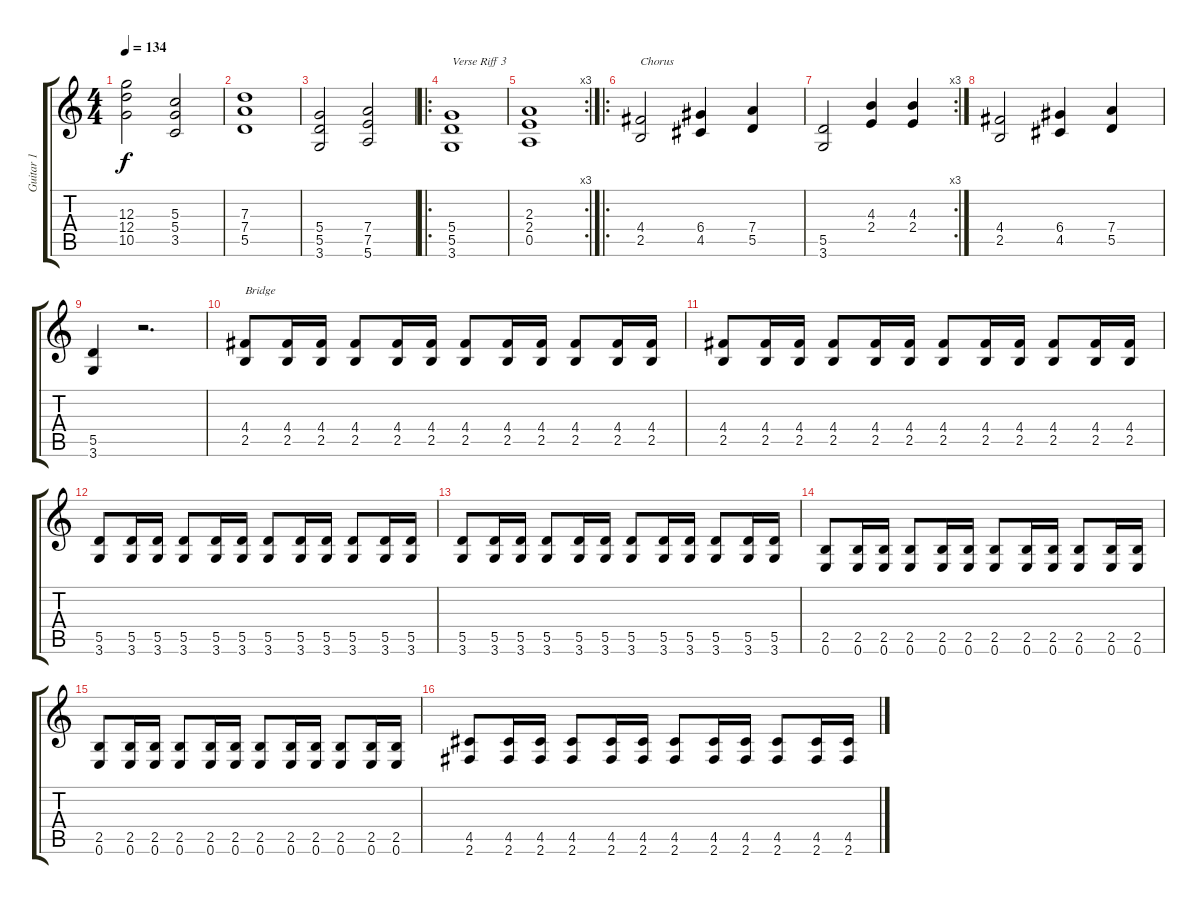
\track ("Guitar 1" "Guitar 1") {instrument distortionguitar}
\staff {score tabs}
\tuning (E4 B3 G3 D3 A2 E2) {hide}
\ts (4 4)
\tempo 134
\clef g2
\ks c
(12.3 12.4 10.5).2{dy f} (5.3 5.4 3.5).2 |
(7.3 7.4 5.5).1 |
(5.4 5.5 3.6).2 (7.4 7.5 5.6).2 |
\ro
(5.4 5.5 3.6).1{txt "Verse Riff 3"} |
\rc 3
(2.3 2.4 0.5).1 |
\ro
(4.4 2.5).2{txt "Chorus"} (6.4 4.5).4 (7.4 5.5).4 |
\rc 3
(5.5 3.6).2 (4.3 2.4).4 (4.3 2.4).4 |
(4.4 2.5).2 (6.4 4.5).4 (7.4 5.5).4 |
(5.5 3.6).4 r.2{d} |
(4.4 2.5).8{txt "Bridge" volume 13} (4.4 2.5).16 (4.4 2.5).16 (4.4 2.5).8 (4.4 2.5).16 (4.4 2.5).16 (4.4 2.5).8 (4.4 2.5).16 (4.4 2.5).16 (4.4 2.5).8 (4.4 2.5).16 (4.4 2.5).16 |
(4.4 2.5).8 (4.4 2.5).16 (4.4 2.5).16 (4.4 2.5).8 (4.4 2.5).16 (4.4 2.5).16 (4.4 2.5).8 (4.4 2.5).16 (4.4 2.5).16 (4.4 2.5).8 (4.4 2.5).16 (4.4 2.5).16 |
(5.5 3.6).8 (5.5 3.6).16 (5.5 3.6).16 (5.5 3.6).8 (5.5 3.6).16 (5.5 3.6).16 (5.5 3.6).8 (5.5 3.6).16 (5.5 3.6).16 (5.5 3.6).8 (5.5 3.6).16 (5.5 3.6).16 |
(5.5 3.6).8 (5.5 3.6).16 (5.5 3.6).16 (5.5 3.6).8 (5.5 3.6).16 (5.5 3.6).16 (5.5 3.6).8 (5.5 3.6).16 (5.5 3.6).16 (5.5 3.6).8 (5.5 3.6).16 (5.5 3.6).16 |
(2.5 0.6).8 (2.5 0.6).16 (2.5 0.6).16 (2.5 0.6).8 (2.5 0.6).16 (2.5 0.6).16 (2.5 0.6).8 (2.5 0.6).16 (2.5 0.6).16 (2.5 0.6).8 (2.5 0.6).16 (2.5 0.6).16 |
(2.5 0.6).8 (2.5 0.6).16 (2.5 0.6).16 (2.5 0.6).8 (2.5 0.6).16 (2.5 0.6).16 (2.5 0.6).8 (2.5 0.6).16 (2.5 0.6).16 (2.5 0.6).8 (2.5 0.6).16 (2.5 0.6).16 |
(4.5 2.6).8 (4.5 2.6).16 (4.5 2.6).16 (4.5 2.6).8 (4.5 2.6).16 (4.5 2.6).16 (4.5 2.6).8 (4.5 2.6).16 (4.5 2.6).16 (4.5 2.6).8 (4.5 2.6).16 (4.5 2.6).16
